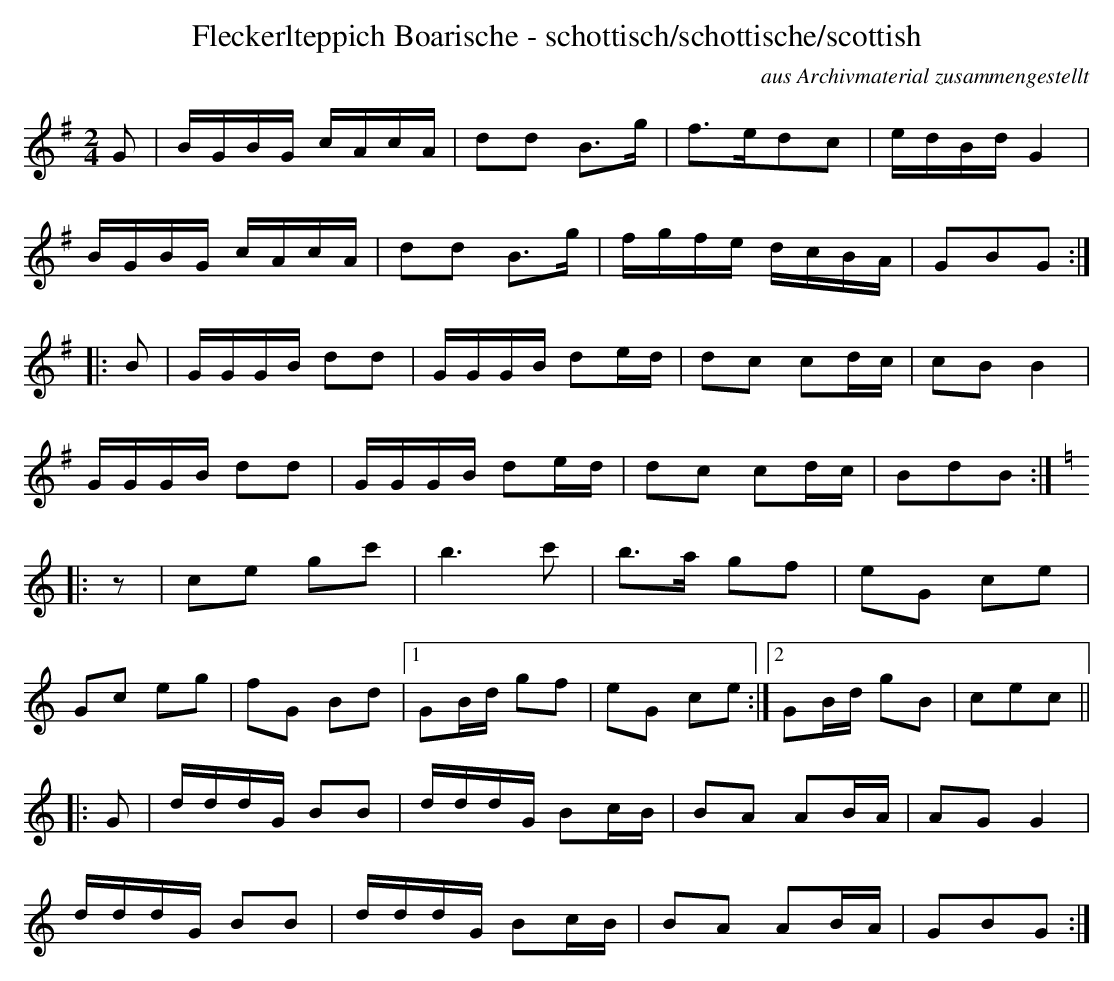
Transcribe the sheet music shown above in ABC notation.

X:1
T:Fleckerlteppich Boarische - schottisch/schottische/scottish
C:aus Archivmaterial zusammengestellt
M:2/4
L:1/16
K:G
G2|BGBG cAcA|d2d2 B3g|f3ed2c2|edBdG4|
BGBG cAcA|d2d2 B3g|fgfe dcBA|G2B2G2:|
|:B2|GGGB d2d2|GGGB d2ed|d2c2 c2dc|c2B2B4|
GGGB d2d2|GGGB d2ed|d2c2 c2dc|B2d2B2:|
K:C
|:z2|c2e2 g2c'2|b6c'2|b3a g2f2|e2G2 c2e2|
G2c2 e2g2|f2G2 B2d2|1G2Bd g2f2|e2G2 c2e2:|2G2Bd g2B2|c2e2c2||
|:G2|dddG B2B2|dddG B2cB|B2A2 A2BA|A2G2G4|
dddG B2B2|dddG B2cB|B2A2 A2BA|G2B2G2:|
